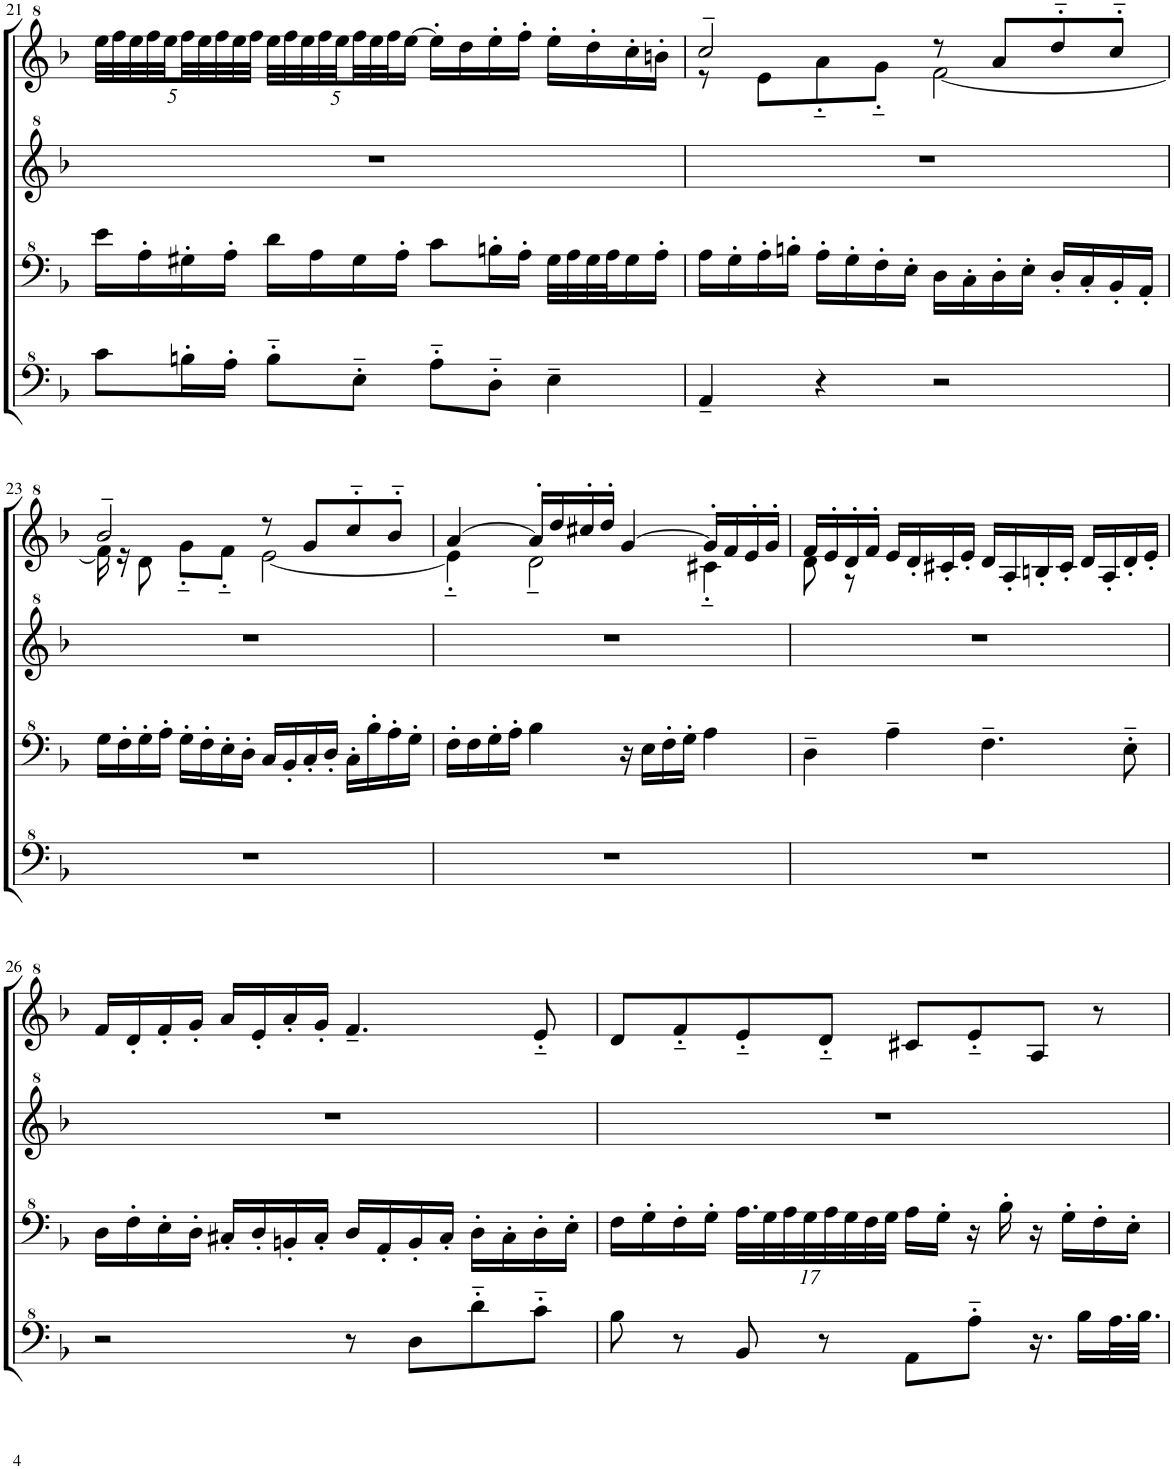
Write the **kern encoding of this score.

**kern	**kern	**kern	**kern
*part1	*part1	*part1	*part1
*staff4	*staff3	*staff2	*staff1
*I"Model III	*	*	*
!!LO:PB:g=z
*clefF^4	*clefF^4	*clefG^2	*clefG^2
*k[b-]	*k[b-]	*k[b-]	*k[b-]
*M4/4	*M4/4	*M4/4	*M4/4
*	*	*	*Xbrackettup
=21	=21	=21	=21
8cc\L	16ee\LL	1r	40eee\LLL
.	.	.	40fff\
.	.	.	40eee\
.	16a'\	.	.
.	.	.	40fff\
.	.	.	40eee\
16bn'\L	16g#X'\	.	40fff\
.	.	.	40eee\
.	.	.	40fff\
16a'\JJ	16a'\JJ	.	.
.	.	.	40eee\
.	.	.	40fff\JJJ
8b'~\L	16dd\LL	.	40eee\LLL
.	.	.	40fff\
.	.	.	40eee\
.	16a\	.	.
.	.	.	40fff\
.	.	.	40eee\
8e'~\J	16g#\	.	40fff\
.	.	.	40eee\
.	.	.	40fff\J
.	16a'\JJ	.	.
.	.	.	[20eee\JJ
8a'~\L	8cc\L	.	16eee'\LL]
.	.	.	16ddd\
8d'~\J	16bn'\L	.	16eee'\
.	16a'\JJ	.	16fff'\JJ
4e~\	32g#\LLL	.	16eee'\LL
.	32a\	.	.
.	32g#\	.	16ddd'\
.	32a\J	.	.
.	16g#\	.	16ccc'\
.	16a'\JJ	.	16bbn'\JJ
=22	=22	=22	=22
*	*	*	*^
4A~/	16a\LL	1r	2ccc~/	8r
.	16g'\	.	.	.
.	16a'\	.	.	8ee\L
.	16bn'\JJ	.	.	.
4r	16a'\LL	.	.	8aa'~\
.	16g'\	.	.	.
.	16f'\	.	.	8gg'~\J
.	16e'\JJ	.	.	.
2r	16d\LL	.	8r	[2ff\
.	16c'\	.	.	.
.	16d'\	.	8aa/L	.
.	16e'\JJ	.	.	.
.	16d'/LL	.	8ddd'~/	.
.	16c'/	.	.	.
.	16B-'/	.	8ccc'~/J	.
.	16A'/JJ	.	.	.
!!LO:LB:g=z	!!
=23	=23	=23	=23	=23
1r	16g\LL	1r	2bb-~/	16ff\]
.	16f'\	.	.	16r
.	16g'\	.	.	8dd\
.	16a'\JJ	.	.	.
.	16g'\LL	.	.	8gg'~\L
.	16f'\	.	.	.
.	16e'\	.	.	8ff'~\J
.	16d'\JJ	.	.	.
.	16c/LL	.	8r	[2ee\
.	16B-'/	.	.	.
.	16c'/	.	8gg/L	.
.	16d'/JJ	.	.	.
.	16c'\LL	.	8ccc'~/	.
.	16b-'\	.	.	.
.	16a'\	.	8bb-'~/J	.
.	16g'\JJ	.	.	.
=24	=24	=24	=24	=24
1r	16f'\LL	1r	[4aa/	4ee'~\]
.	16f\	.	.	.
.	16g'\	.	.	.
.	16a'\JJ	.	.	.
.	4b-\	.	16aa'/LL]	2dd~\
.	.	.	16ddd/	.
.	.	.	16ccc#X'/	.
.	.	.	16ddd'/JJ	.
.	16r	.	[4gg/	.
.	16e\LL	.	.	.
.	16f'\	.	.	.
.	16g'\JJ	.	.	.
.	4a\	.	16gg'/LL]	4cc#X'~\
.	.	.	16ff/	.
.	.	.	16ee'/	.
.	.	.	16gg'/JJ	.
=25	=25	=25	=25	=25
1r	4d~\	1r	16ff/LL	8dd\
.	.	.	16ee'/	.
.	.	.	16dd'/	8r
.	.	.	16ff'/JJ	.
.	4a~\	.	16ee/LL	2.ryy
.	.	.	16dd'/	.
.	.	.	16cc#X'/	.
.	.	.	16ee'/JJ	.
.	4.f~\	.	16dd/LL	.
.	.	.	16a'/	.
.	.	.	16bn'/	.
.	.	.	16cc#'/JJ	.
.	.	.	16dd/LL	.
.	.	.	16a'/	.
.	8e'~\	.	16dd'/	.
.	.	.	16ee'/JJ	.
*	*	*	*v	*v
!!LO:LB:g=z
=26	=26	=26	=26
2r	16d\LL	1r	16ff/LL
.	16f'\	.	16dd'/
.	16e'\	.	16ff'/
.	16d'\JJ	.	16gg'/JJ
.	16c#X'/LL	.	16aa/LL
.	16d'/	.	16ee'/
.	16Bn'/	.	16aa'/
.	16c#'/JJ	.	16gg'/JJ
8r	16d/LL	.	4.ff~/
.	16A'/	.	.
8d\L	16B'/	.	.
.	16c#'/JJ	.	.
8dd'~\	16d'\LL	.	.
.	16c#'\	.	.
8cc'~\J	16d'\	.	8ee'~/
.	16e'\JJ	.	.
=27	=27	=27	=27
8b-\	16f\LL	1r	8dd/L
.	16g'\	.	.
8r	16f'\	.	8ff'~/
.	16g'\JJ	.	.
*	*Xbrackettup	*	*
8B-/	34.a\LLL	.	8ee'~/
.	34g\	.	.
.	34a\	.	.
.	34g\	.	.
8r	.	.	8dd'~/J
.	34a\	.	.
.	34g\	.	.
.	34f\	.	.
.	34g\JJJ	.	.
8A\L	16a\LL	.	8cc#X/L
.	16g'\JJ	.	.
8a'~\J	16r	.	8ee'~/
.	16b-'\	.	.
16.r	16r	.	8a/J
.	16g'\LL	.	.
16b-\LL	.	.	.
.	16f'\	.	8r
32.a\L	.	.	.
.	16e'\JJ	.	.
32.b-\JJJ	.	.	.
=	=	=	=
*-	*-	*-	*-
